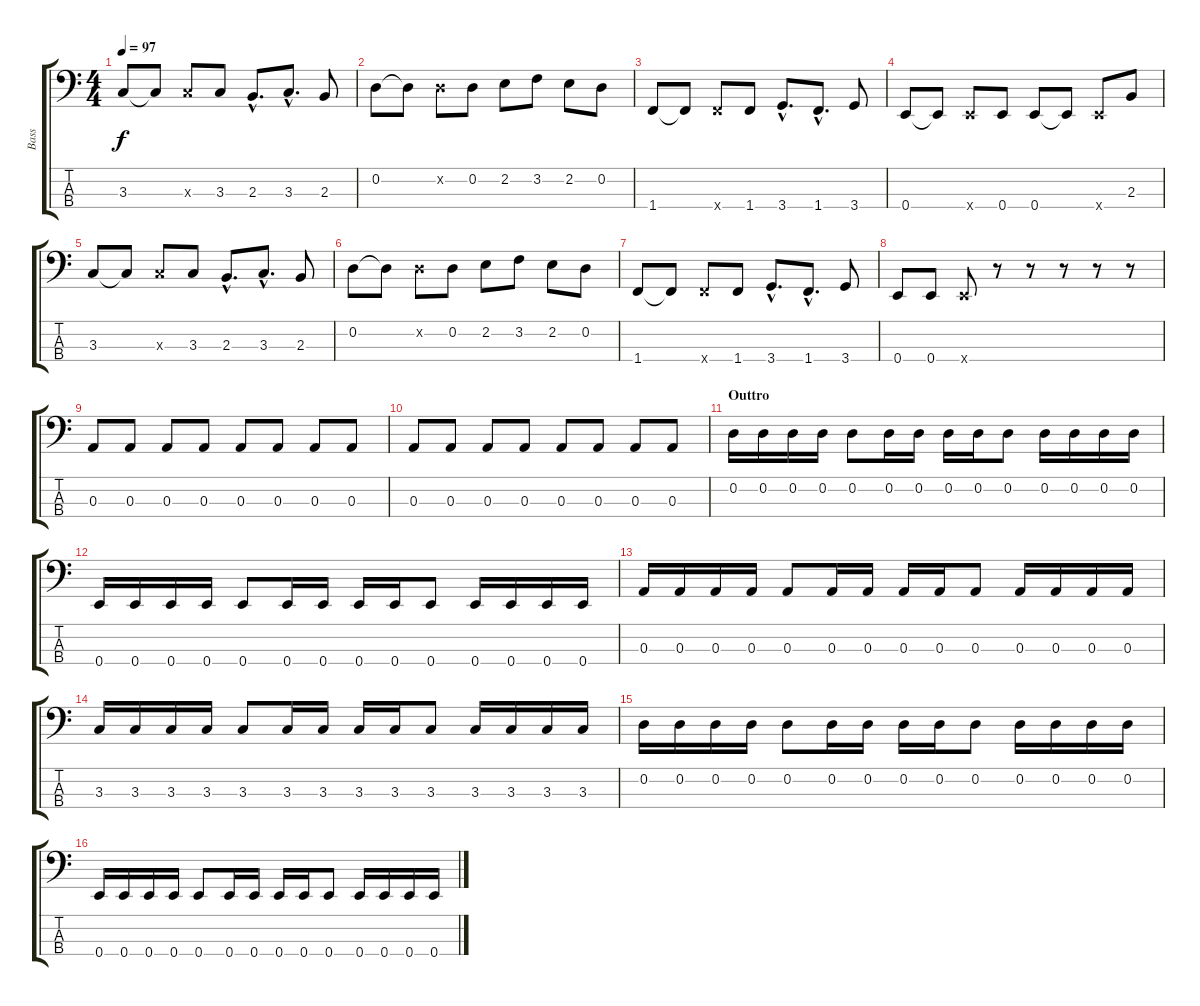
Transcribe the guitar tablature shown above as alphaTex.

\track ("Bass" "Bass") {instrument electricbassfinger}
\staff {score tabs}
\tuning (G2 D2 A1 E1) {hide}
\ts (4 4)
\tempo 97
\clef f4
\ks c
3.3.8{dy f} 3.3{t}.8 3.3{x}.8 3.3.8 2.3{hac}.8{d} 3.3{hac}.8{d} 2.3.8 |
0.2.8 0.2{t}.8 0.2{x}.8 0.2.8 2.2.8 3.2.8 2.2.8 0.2.8 |
1.4.8 1.4{t}.8 1.4{x}.8 1.4.8 3.4{hac}.8{d} 1.4{hac}.8{d} 3.4.8 |
0.4.8 0.4{t}.8 0.4{x}.8 0.4.8 0.4.8 0.4{t}.8 0.4{x}.8 2.3.8 |
3.3.8 3.3{t}.8 3.3{x}.8 3.3.8 2.3{hac}.8{d} 3.3{hac}.8{d} 2.3.8 |
0.2.8 0.2{t}.8 0.2{x}.8 0.2.8 2.2.8 3.2.8 2.2.8 0.2.8 |
1.4.8 1.4{t}.8 1.4{x}.8 1.4.8 3.4{hac}.8{d} 1.4{hac}.8{d} 3.4.8 |
0.4.8 0.4.8 0.4{x}.8 r.8 r.8 r.8 r.8 r.8 |
0.3.8 0.3.8 0.3.8 0.3.8 0.3.8 0.3.8 0.3.8 0.3.8 |
0.3.8 0.3.8 0.3.8 0.3.8 0.3.8 0.3.8 0.3.8 0.3.8 |
\section ("" "Outtro")
0.2.16 0.2.16 0.2.16 0.2.16 0.2.8 0.2.16 0.2.16 0.2.16 0.2.16 0.2.8 0.2.16 0.2.16 0.2.16 0.2.16 |
0.4.16 0.4.16 0.4.16 0.4.16 0.4.8 0.4.16 0.4.16 0.4.16 0.4.16 0.4.8 0.4.16 0.4.16 0.4.16 0.4.16 |
0.3.16 0.3.16 0.3.16 0.3.16 0.3.8 0.3.16 0.3.16 0.3.16 0.3.16 0.3.8 0.3.16 0.3.16 0.3.16 0.3.16 |
3.3.16 3.3.16 3.3.16 3.3.16 3.3.8 3.3.16 3.3.16 3.3.16 3.3.16 3.3.8 3.3.16 3.3.16 3.3.16 3.3.16 |
0.2.16 0.2.16 0.2.16 0.2.16 0.2.8 0.2.16 0.2.16 0.2.16 0.2.16 0.2.8 0.2.16 0.2.16 0.2.16 0.2.16 |
0.4.16 0.4.16 0.4.16 0.4.16 0.4.8 0.4.16 0.4.16 0.4.16 0.4.16 0.4.8 0.4.16 0.4.16 0.4.16 0.4.16
